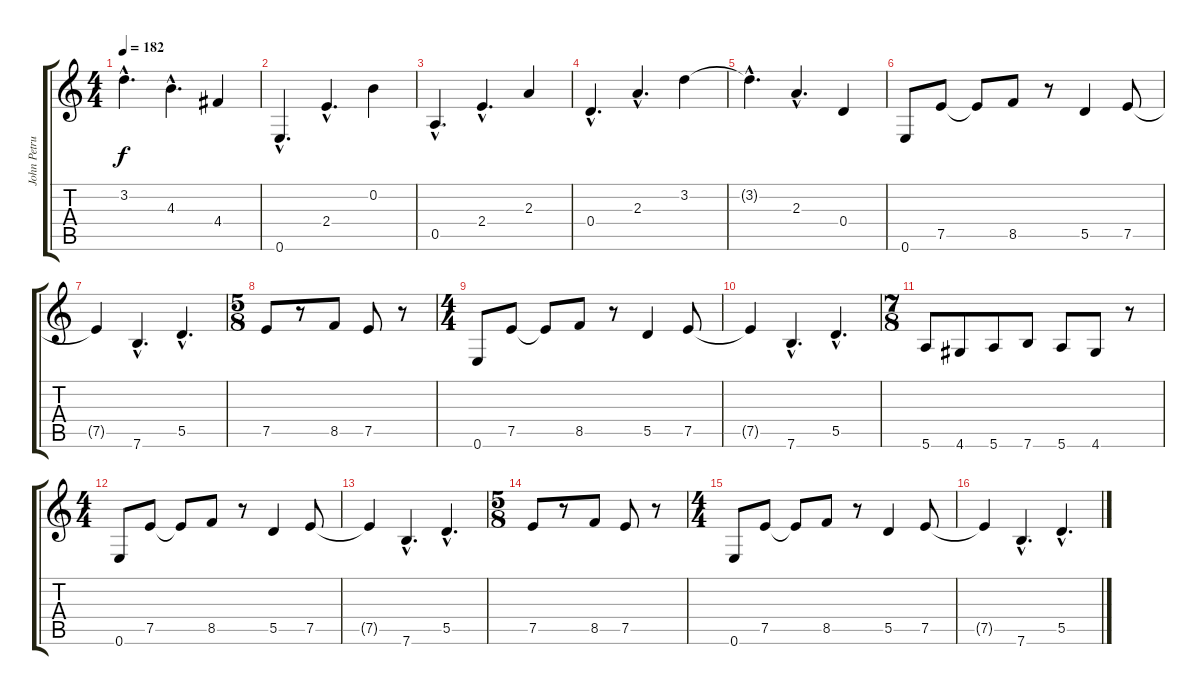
\track ("John Petrucci" "John Petru") {instrument distortionguitar}
\staff {score tabs}
\tuning (E4 B3 G3 D3 A2 E2) {hide}
\ts (4 4)
\tempo 182
\clef g2
\ks c
3.2{hac}.4{d dy f} 4.3{hac}.4{d} 4.4.4 |
0.6{hac}.4{d} 2.4{hac}.4{d} 0.2.4 |
0.5{hac}.4{d} 2.4{hac}.4{d} 2.3.4 |
0.4{hac}.4{d} 2.3{hac}.4{d} 3.2.4 |
3.2{hac t}.4{d} 2.3{hac}.4{d} 0.4.4 |
0.6.8 7.5.8 7.5{t}.8 8.5.8 r.8 5.5.4 7.5.8 |
7.5{t}.4 7.6{hac}.4{d} 5.5{hac}.4{d} |
\ts (5 8)
7.5.8 r.8 8.5.8 7.5.8 r.8 |
\ts (4 4)
0.6.8 7.5.8 7.5{t}.8 8.5.8 r.8 5.5.4 7.5.8 |
7.5{t}.4 7.6{hac}.4{d} 5.5{hac}.4{d} |
\ts (7 8)
5.6.8 4.6.8 5.6.8 7.6.8 5.6.8 4.6.8 r.8 |
\ts (4 4)
0.6.8 7.5.8 7.5{t}.8 8.5.8 r.8 5.5.4 7.5.8 |
7.5{t}.4 7.6{hac}.4{d} 5.5{hac}.4{d} |
\ts (5 8)
7.5.8 r.8 8.5.8 7.5.8 r.8 |
\ts (4 4)
0.6.8 7.5.8 7.5{t}.8 8.5.8 r.8 5.5.4 7.5.8 |
7.5{t}.4 7.6{hac}.4{d} 5.5{hac}.4{d}
